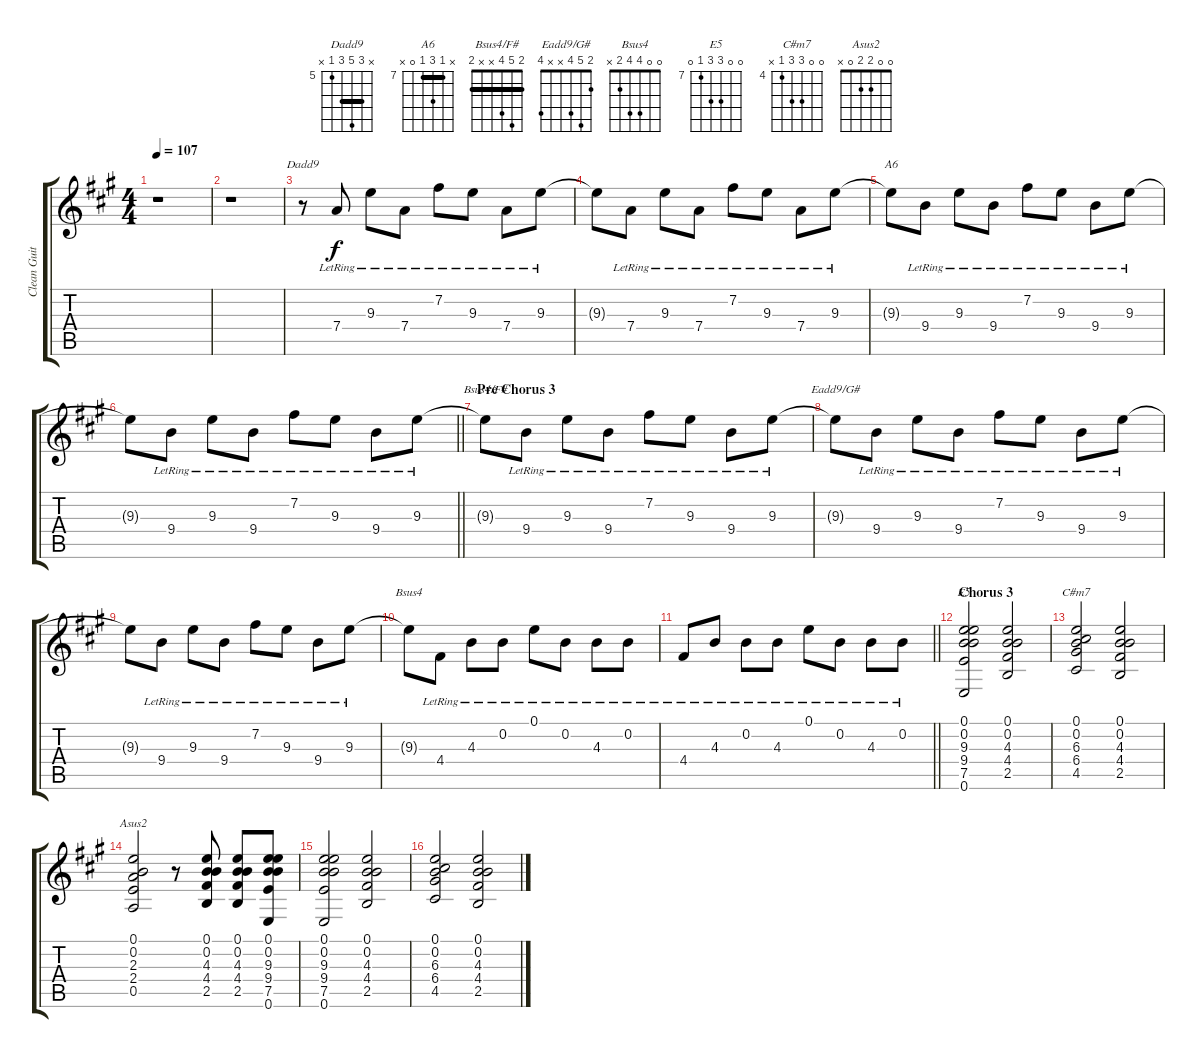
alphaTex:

\track ("Clean Guitar" "Clean Guit") {instrument electricguitarclean}
\staff {score tabs}
\tuning (E4 B3 G3 D3 A2 E2) {hide}
\chord ("Dadd9" x 7 9 7 5 x) {firstfret 5 barre 7}
\chord ("A6" x 7 9 7 0 x) {firstfret 7 barre 7}
\chord ("Bsus4/F#" 2 5 4 x x 2) {barre 2}
\chord ("Eadd9/G#" 2 5 4 x x 4)
\chord ("Bsus4" 0 0 4 4 2 x)
\chord ("E5" 0 0 9 9 7 0) {firstfret 7}
\chord ("C#m7" 0 0 6 6 4 x) {firstfret 4}
\chord ("Asus2" 0 0 2 2 0 x)
\ts (4 4)
\tempo 107
\clef g2
\ks a
r.1{dy f} |
r.1 |
r.8{ch "Dadd9"} 7.4{lr}.8 9.3{lr}.8 7.4{lr}.8 7.2{lr}.8 9.3{lr}.8 7.4{lr}.8 9.3{lr}.8 |
9.3{t}.8 7.4{lr}.8 9.3{lr}.8 7.4{lr}.8 7.2{lr}.8 9.3{lr}.8 7.4{lr}.8 9.3{lr}.8 |
9.3{t}.8{ch "A6"} 9.4{lr}.8 9.3{lr}.8 9.4{lr}.8 7.2{lr}.8 9.3{lr}.8 9.4{lr}.8 9.3{lr}.8 |
\barLineRight lightlight
9.3{t}.8 9.4{lr}.8 9.3{lr}.8 9.4{lr}.8 7.2{lr}.8 9.3{lr}.8 9.4{lr}.8 9.3{lr}.8 |
\section ("" "Pre Chorus 3")
9.3{t}.8{ch "Bsus4/F#"} 9.4{lr}.8 9.3{lr}.8 9.4{lr}.8 7.2{lr}.8 9.3{lr}.8 9.4{lr}.8 9.3{lr}.8 |
9.3{t}.8{ch "Eadd9/G#"} 9.4{lr}.8 9.3{lr}.8 9.4{lr}.8 7.2{lr}.8 9.3{lr}.8 9.4{lr}.8 9.3{lr}.8 |
9.3{t}.8 9.4{lr}.8 9.3{lr}.8 9.4{lr}.8 7.2{lr}.8 9.3{lr}.8 9.4{lr}.8 9.3{lr}.8 |
9.3{t}.8{ch "Bsus4"} 4.4{lr}.8 4.3{lr}.8 0.2{lr}.8 0.1{lr}.8 0.2{lr}.8 4.3{lr}.8 0.2{lr}.8 |
\barLineRight lightlight
4.4{lr}.8 4.3{lr}.8 0.2{lr}.8 4.3{lr}.8 0.1{lr}.8 0.2{lr}.8 4.3{lr}.8 0.2{lr}.8 |
\section ("" "Chorus 3")
(0.1 0.2 9.3 9.4 7.5 0.6).2{ch "E5"} (0.1 0.2 4.3 4.4 2.5).2 |
(0.1 0.2 6.3 6.4 4.5).2{ch "C#m7"} (0.1 0.2 4.3 4.4 2.5).2 |
(0.1 0.2 2.3 2.4 0.5).2{ch "Asus2"} r.8 (0.1 0.2 4.3 4.4 2.5).8 (0.1 0.2 4.3 4.4 2.5).8 (0.1 0.2 9.3 9.4 7.5 0.6).8 |
(0.1 0.2 9.3 9.4 7.5 0.6).2 (0.1 0.2 4.3 4.4 2.5).2 |
(0.1 0.2 6.3 6.4 4.5).2 (0.1 0.2 4.3 4.4 2.5).2
